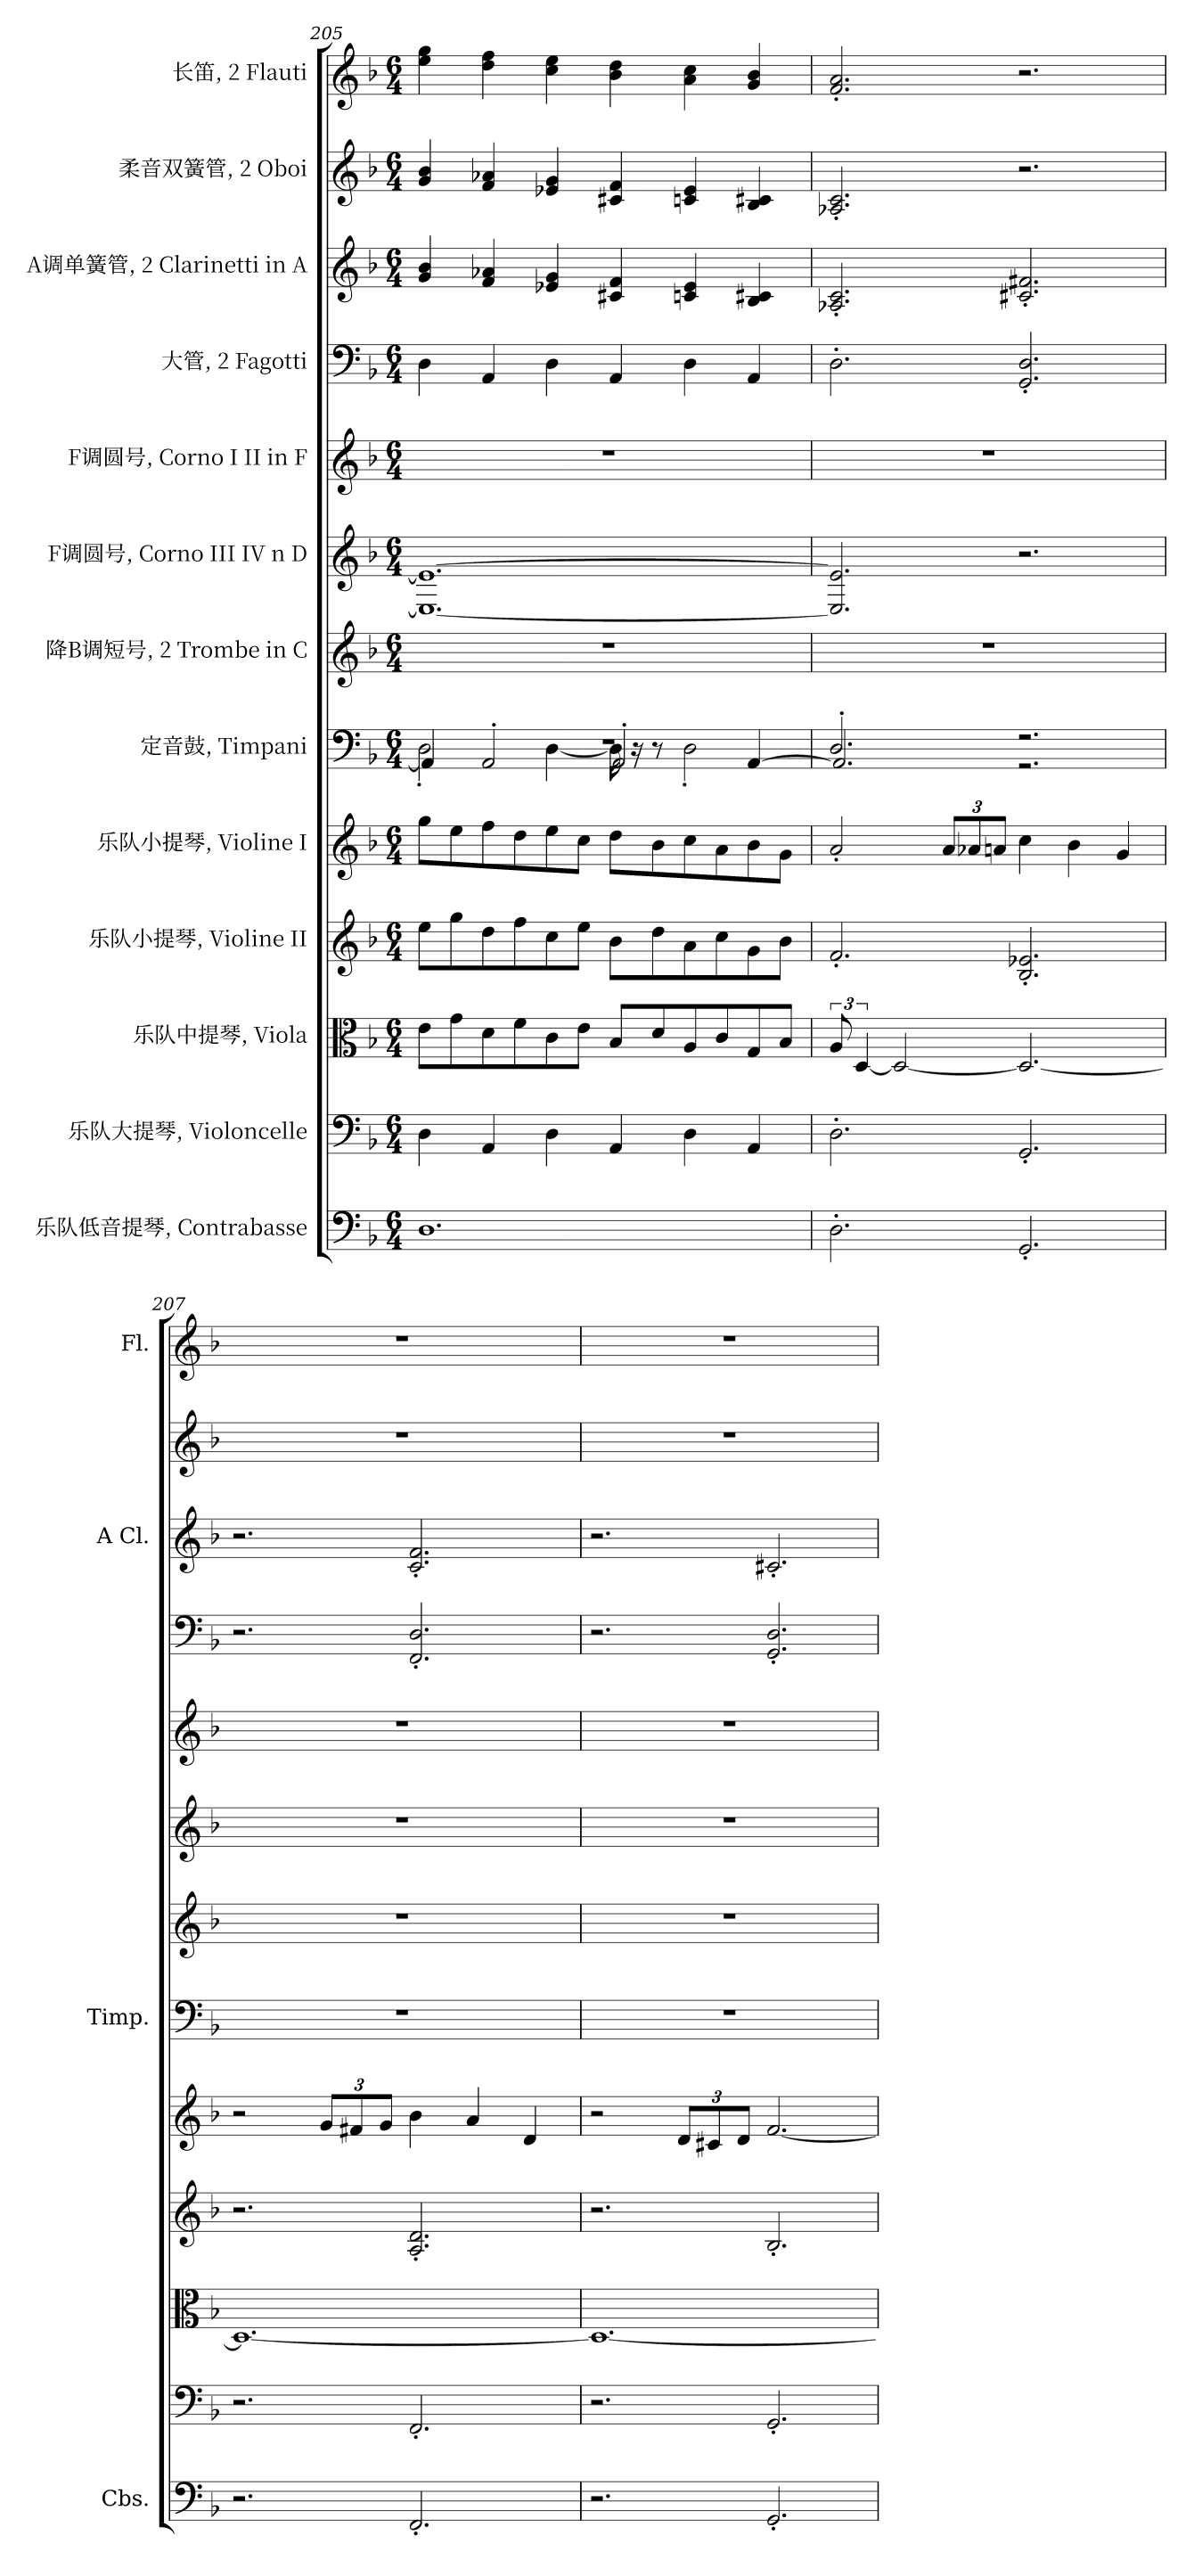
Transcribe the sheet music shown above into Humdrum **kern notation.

**kern	**kern	**kern	**kern	**kern	**kern	**kern	**kern	**kern	**kern	**kern	**kern	**kern
*part13	*part12	*part11	*part10	*part9	*part8	*part7	*part6	*part5	*part4	*part3	*part2	*part1
*staff13	*staff12	*staff11	*staff10	*staff9	*staff8	*staff7	*staff6	*staff5	*staff4	*staff3	*staff2	*staff1
*I"乐队低音提琴, Contrabasse	*I"乐队大提琴, Violoncelle	*I"乐队中提琴, Viola	*I"乐队小提琴, Violine II	*I"乐队小提琴, Violine I	*I"定音鼓, Timpani	*I"降B调短号, 2 Trombe in C	*I"F调圆号, Corno III IV n D	*I"F调圆号, Corno I II in F	*I"大管, 2 Fagotti	*I"A调单簧管, 2 Clarinetti in A	*I"柔音双簧管, 2 Oboi	*I"长笛, 2 Flauti
*I'Cbs.	*	*	*	*	*I'Timp.	*	*	*	*	*I'A Cl.	*	*I'Fl.
*clefF4	*clefF4	*clefC3	*clefG2	*clefG2	*clefF4	*clefG2	*clefG2	*clefG2	*clefF4	*clefG2	*clefG2	*clefG2
*ITrd7c12	*	*	*	*	*	*ITrd1c2	*ITrd4c7	*ITrd4c7	*	*ITrd2c3	*ITrd2c3	*
*k[b-]	*k[b-]	*k[b-]	*k[b-]	*k[b-]	*k[b-]	*k[b-e-a-]	*k[b-e-]	*k[b-e-]	*k[b-]	*k[f#c#]	*k[f#c#]	*k[b-]
*M6/4	*M6/4	*M6/4	*M6/4	*M6/4	*M6/4	*M6/4	*M6/4	*M6/4	*M6/4	*M6/4	*M6/4	*M6/4
*MM232	*MM232	*MM232	*MM232	*MM232	*MM232	*MM232	*MM232	*MM232	*MM232	*MM232	*MM232	*MM232
=205	=205	=205	=205	=205	=205	=205	=205	=205	=205	=205	=205	=205
*	*	*	*	*	*^	*	*	*	*	*	*	*
*	*	*	*	*	*	*^	*	*	*	*	*	*	*
1.DD	4D\	8e\L	8ee\L	8gg\L	1.r	2D'\	4AA/]	1.r	1.AA_ 1.A_	1.r	4D\	4e/ 4g/	4e/ 4g/	4ee\ 4gg\
.	.	8g\	8gg\	8ee\	.	.	.	.	.	.	.	.	.	.
*	*	*	*	*	*	*	*	*	*	*	*	*	*	*MM244
.	4AA/	8d\	8dd\	8ff\	.	.	2AA'/	.	.	.	4AA/	4d/ 4fn/	4d/ 4fn/	4dd\ 4ff\
.	.	8f\	8ff\	8dd\	.	.	.	.	.	.	.	.	.	.
*	*	*	*	*	*	*	*	*	*	*	*	*	*	*MM232
.	4D\	8c\	8cc\	8ee\	.	[4D\	.	.	.	.	4D\	4cn/ 4e/	4cn/ 4e/	4cc\ 4ee\
.	.	8e\J	8ee\J	8cc\J	.	.	.	.	.	.	.	.	.	.
*	*	*	*	*	*	*	*	*	*	*	*	*	*	*MM243
.	4AA/	8B-/L	8b-\L	8dd\L	.	16D\]	2AA'/	.	.	.	4AA/	4A#X/ 4d/	4A#X/ 4d/	4b-\ 4dd\
.	.	.	.	.	.	16r	.	.	.	.	.	.	.	.
.	.	8d/	8dd\	8b-\	.	8r	.	.	.	.	.	.	.	.
*	*	*	*	*	*	*	*	*	*	*	*	*	*	*MM232
.	4D\	8A/	8a\	8cc\	.	2D'\	.	.	.	.	4D\	4An/ 4c/	4An/ 4c/	4a\ 4cc\
.	.	8c/	8cc\	8a\	.	.	.	.	.	.	.	.	.	.
*	*	*	*	*	*	*	*	*	*	*	*	*	*	*MM243
.	4AA/	8G/	8g\	8b-\	.	.	[4AA/	.	.	.	4AA/	4G/ 4A#X/	4G/ 4A#X/	4g/ 4b-/
.	.	8B-/J	8b-\J	8g\J	.	.	.	.	.	.	.	.	.	.
*	*	*	*	*	*v	*v	*v	*	*	*	*	*	*	*
!!LO:PB:g=z
=206	=206	=206	=206	=206	=206	=206	=206	=206	=206	=206	=206	=206
*	*	*	*	*	*	*	*	*	*	*	*	*MM227
*	*	*	*	*	*^	*	*	*	*	*	*	*
2.DD'\	2.D'\	12A/	2.f'/	2a'/	2.D'/	2.AA/]	1.r	2.AA/] 2.A/]	1.r	2.D'\	2.Fn/' 2.A/'	2.Fn/' 2.A/'	2.f/' 2.a/'
.	.	[6D/	.	.	.	.	.	.	.	.	.	.	.
.	.	2D/_	.	.	.	.	.	.	.	.	.	.	.
*	*	*	*	*Xbrackettup	*	*	*	*	*	*	*	*	*
.	.	.	.	12a/L	.	.	.	.	.	.	.	.	.
.	.	.	.	12a-X/	.	.	.	.	.	.	.	.	.
.	.	.	.	12an/J	.	.	.	.	.	.	.	.	.
*	*	*	*	*	*	*	*	*	*	*	*	*	*MM227
2.GGG'/	2.GG'/	2.D/_	2.B-/' 2.e-X/'	4cc\	2.r	2.r	.	2.r	.	2.GG/' 2.D/'	2.A#X/' 2.d#X/'	2.r	2.r
.	.	.	.	4b-\	.	.	.	.	.	.	.	.	.
.	.	.	.	4g/	.	.	.	.	.	.	.	.	.
*	*	*	*	*	*v	*v	*	*	*	*	*	*	*
=207	=207	=207	=207	=207	=207	=207	=207	=207	=207	=207	=207	=207
*	*	*	*	*	*	*	*	*	*	*	*	*MM227
2.r	2.r	1.D_	2.r	2r	1.r	1.r	1.r	1.r	2.r	2.r	1.r	1.r
.	.	.	.	12g/L	.	.	.	.	.	.	.	.
.	.	.	.	12f#X/	.	.	.	.	.	.	.	.
.	.	.	.	12g/J	.	.	.	.	.	.	.	.
2.FFF'/	2.FF'/	.	2.A/' 2.d/'	4b-\	.	.	.	.	2.FF/' 2.D/'	2.A/' 2.d/'	.	.
.	.	.	.	4a/	.	.	.	.	.	.	.	.
.	.	.	.	4d/	.	.	.	.	.	.	.	.
=208	=208	=208	=208	=208	=208	=208	=208	=208	=208	=208	=208	=208
*	*	*	*	*	*	*	*	*	*	*	*	*MM227
2.r	2.r	1.D_	2.r	2r	1.r	1.r	1.r	1.r	2.r	2.r	1.r	1.r
.	.	.	.	12d/L	.	.	.	.	.	.	.	.
.	.	.	.	12c#X/	.	.	.	.	.	.	.	.
.	.	.	.	12d/J	.	.	.	.	.	.	.	.
2.GGG'/	2.GG'/	.	2.B-'/	[2.f/	.	.	.	.	2.GG/' 2.D/'	2.A#X'/	.	.
=	=	=	=	=	=	=	=	=	=	=	=	=
*-	*-	*-	*-	*-	*-	*-	*-	*-	*-	*-	*-	*-
